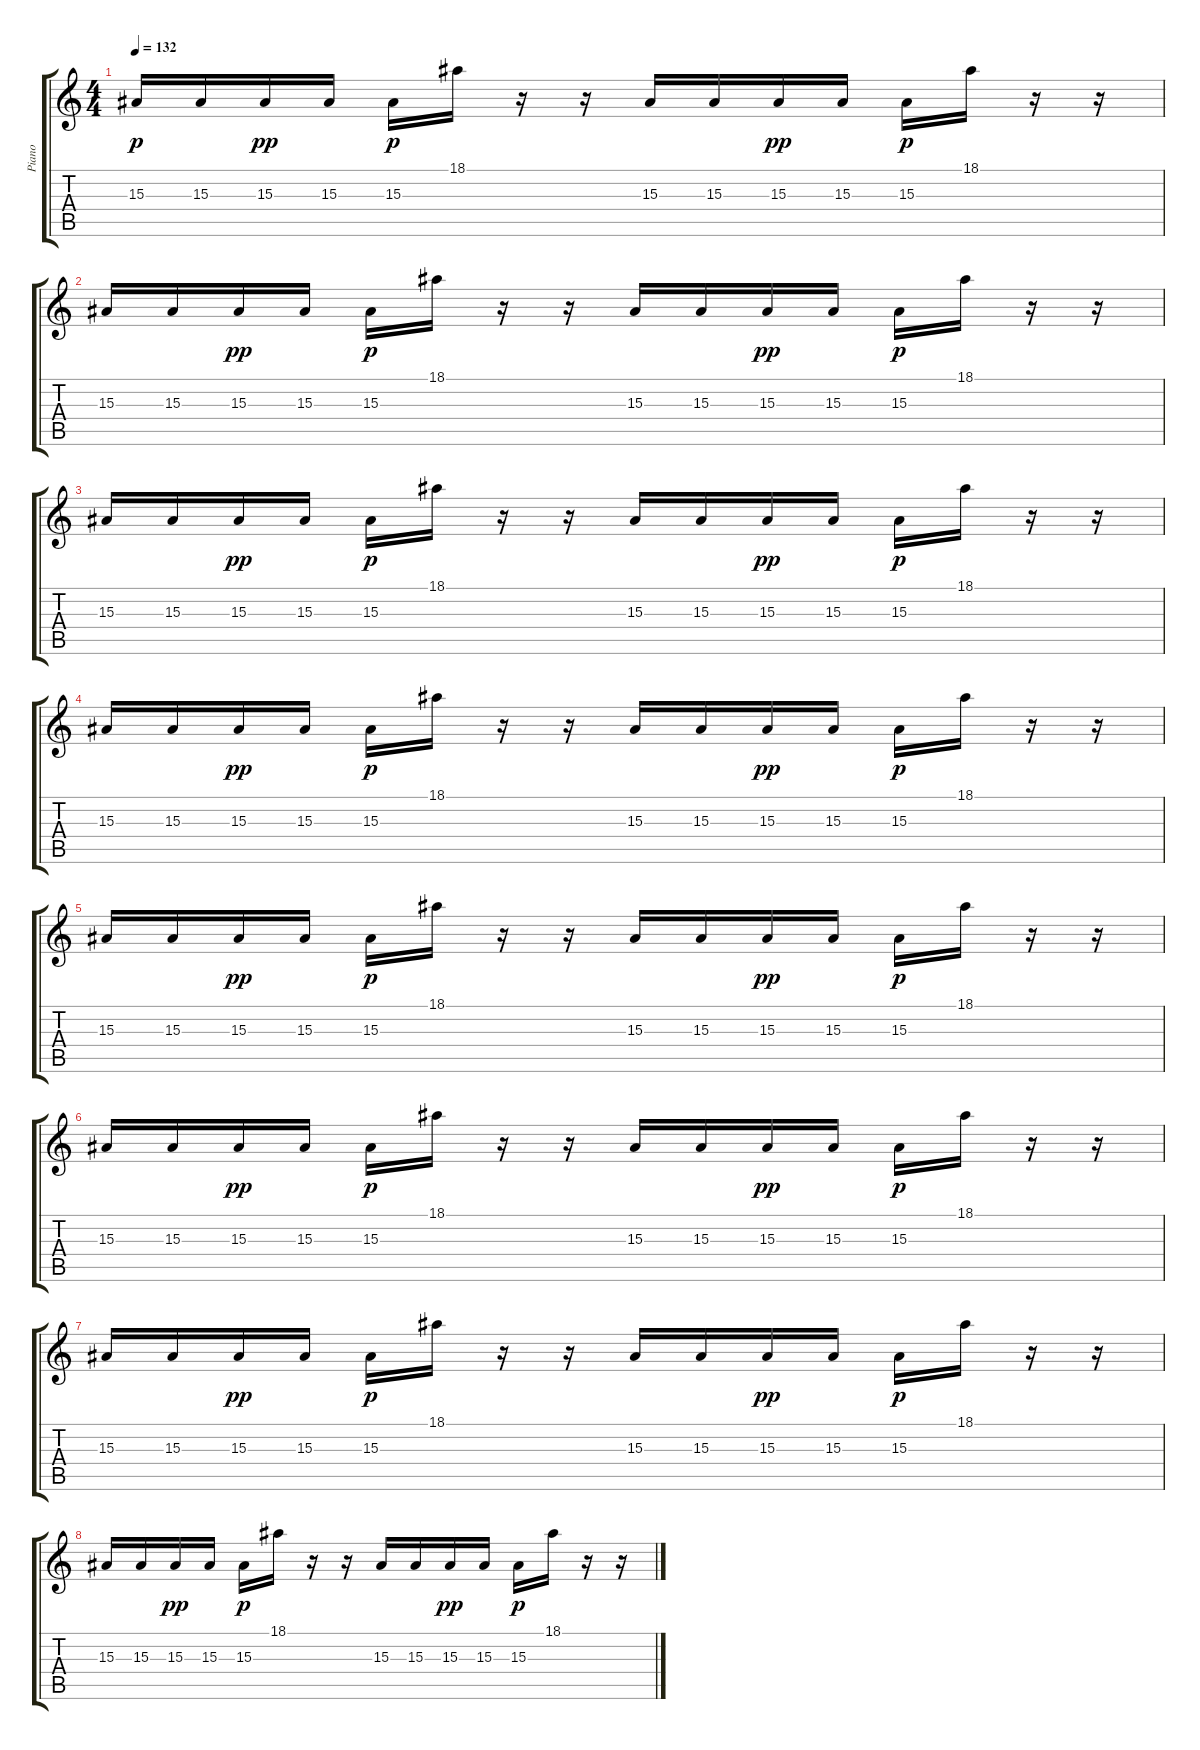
\track ("Piano" "Piano") {instrument acousticgrandpiano}
\staff {score tabs}
\tuning (E4 B3 G3 D3 A2 E2) {hide}
\ts (4 4)
\tempo 132
\clef g2
\ks c
15.3.16{dy p} 15.3.16 15.3.16{dy pp} 15.3.16 15.3.16{dy p} 18.1.16 r.16 r.16 15.3.16 15.3.16 15.3.16{dy pp} 15.3.16 15.3.16{dy p} 18.1.16 r.16 r.16 |
15.3.16 15.3.16 15.3.16{dy pp} 15.3.16 15.3.16{dy p} 18.1.16 r.16 r.16 15.3.16 15.3.16 15.3.16{dy pp} 15.3.16 15.3.16{dy p} 18.1.16 r.16 r.16 |
15.3.16 15.3.16 15.3.16{dy pp} 15.3.16 15.3.16{dy p} 18.1.16 r.16 r.16 15.3.16 15.3.16 15.3.16{dy pp} 15.3.16 15.3.16{dy p} 18.1.16 r.16 r.16 |
15.3.16 15.3.16 15.3.16{dy pp} 15.3.16 15.3.16{dy p} 18.1.16 r.16 r.16 15.3.16 15.3.16 15.3.16{dy pp} 15.3.16 15.3.16{dy p} 18.1.16 r.16 r.16 |
15.3.16 15.3.16 15.3.16{dy pp} 15.3.16 15.3.16{dy p} 18.1.16 r.16 r.16 15.3.16 15.3.16 15.3.16{dy pp} 15.3.16 15.3.16{dy p} 18.1.16 r.16 r.16 |
15.3.16 15.3.16 15.3.16{dy pp} 15.3.16 15.3.16{dy p} 18.1.16 r.16 r.16 15.3.16 15.3.16 15.3.16{dy pp} 15.3.16 15.3.16{dy p} 18.1.16 r.16 r.16 |
15.3.16 15.3.16 15.3.16{dy pp} 15.3.16 15.3.16{dy p} 18.1.16 r.16 r.16 15.3.16 15.3.16 15.3.16{dy pp} 15.3.16 15.3.16{dy p} 18.1.16 r.16 r.16 |
15.3.16 15.3.16 15.3.16{dy pp} 15.3.16 15.3.16{dy p} 18.1.16 r.16 r.16 15.3.16 15.3.16 15.3.16{dy pp} 15.3.16 15.3.16{dy p} 18.1.16 r.16 r.16
